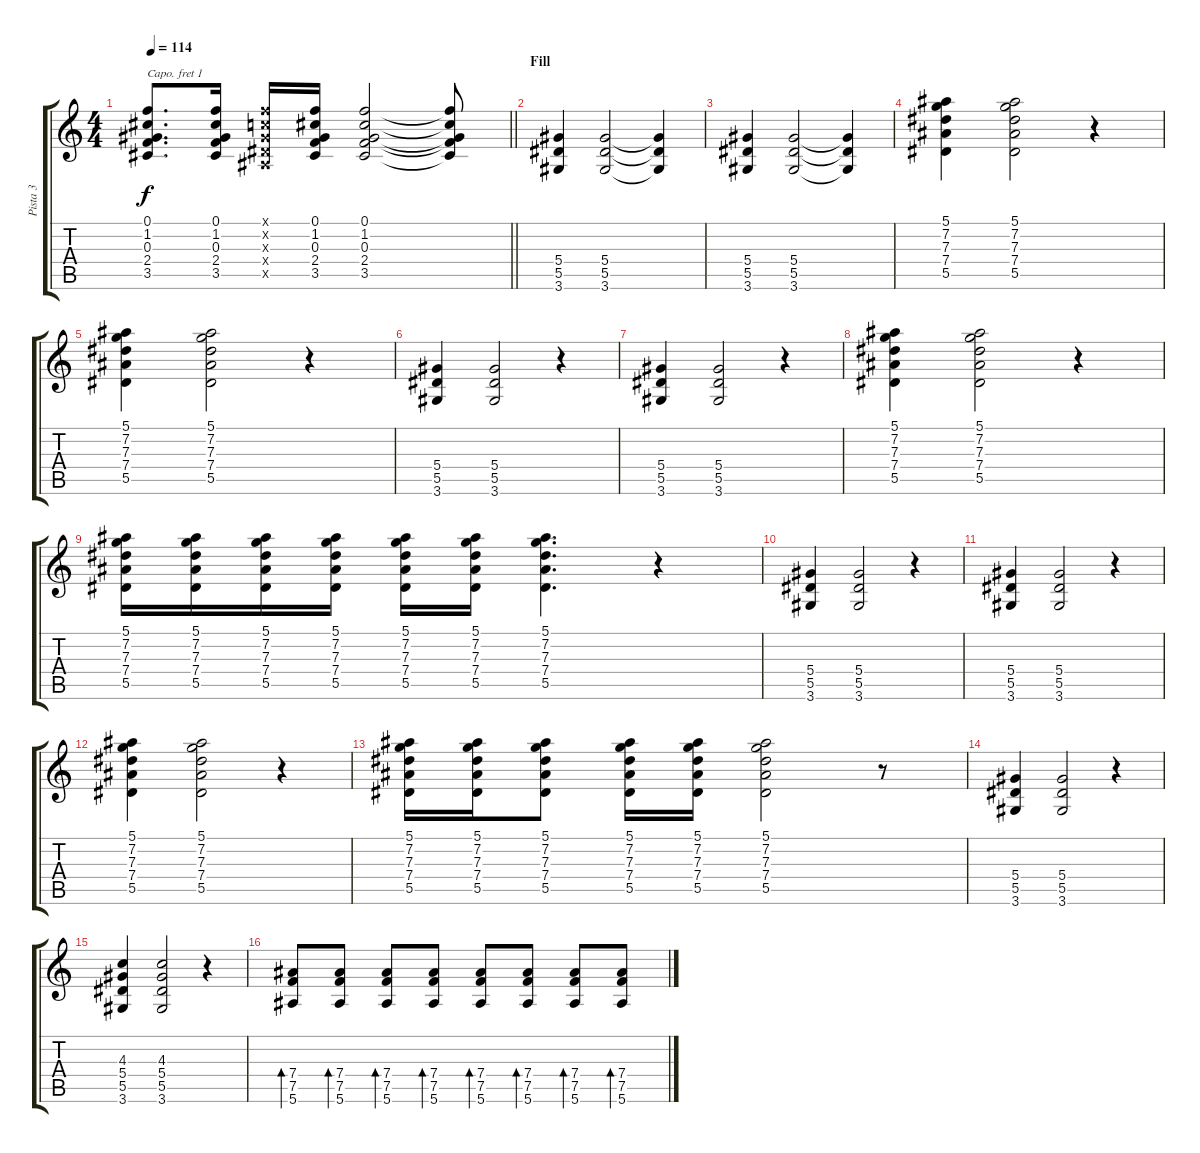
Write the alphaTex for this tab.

\track ("Pista 3" "Pista 3") {instrument acousticguitarsteel}
\staff {score tabs}
\capo 1
\tuning (E4 B3 G3 D3 A2 E2) {hide}
\ts (4 4)
\tempo 114
\clef g2
\barLineRight lightlight
\ks c
(0.1 1.2 0.3 2.4 3.5).8{d dy f} (0.1 1.2 0.3 2.4 3.5).16 (0.1{x} 0.2{x} 0.3{x} 0.4{x} 0.5{x}).16 (0.1 1.2 0.3 2.4 3.5).16 (0.1 1.2 0.3 2.4 3.5).2 (0.1{t} 1.2{t} 0.3{t} 2.4{t} 3.5{t}).8 |
\section ("" "Fill")
(5.4 5.5 3.6).4{balance 3} (5.4 5.5 3.6).2 (5.4{t} 5.5{t} 3.6{t}).4 |
(5.4 5.5 3.6).4 (5.4 5.5 3.6).2 (5.4{t} 5.5{t} 3.6{t}).4 |
(5.1 7.2 7.3 7.4 5.5).4 (5.1 7.2 7.3 7.4 5.5).2 r.4 |
(5.1 7.2 7.3 7.4 5.5).4 (5.1 7.2 7.3 7.4 5.5).2 r.4 |
(5.4 5.5 3.6).4 (5.4 5.5 3.6).2 r.4 |
(5.4 5.5 3.6).4 (5.4 5.5 3.6).2 r.4 |
(5.1 7.2 7.3 7.4 5.5).4 (5.1 7.2 7.3 7.4 5.5).2 r.4 |
(5.1 7.2 7.3 7.4 5.5).16 (5.1 7.2 7.3 7.4 5.5).16 (5.1 7.2 7.3 7.4 5.5).16 (5.1 7.2 7.3 7.4 5.5).16 (5.1 7.2 7.3 7.4 5.5).16 (5.1 7.2 7.3 7.4 5.5).16 (5.1 7.2 7.3 7.4 5.5).4{d} r.4 |
(5.4 5.5 3.6).4 (5.4 5.5 3.6).2 r.4 |
(5.4 5.5 3.6).4 (5.4 5.5 3.6).2 r.4 |
(5.1 7.2 7.3 7.4 5.5).4 (5.1 7.2 7.3 7.4 5.5).2 r.4 |
(5.1 7.2 7.3 7.4 5.5).16 (5.1 7.2 7.3 7.4 5.5).16 (5.1 7.2 7.3 7.4 5.5).8 (5.1 7.2 7.3 7.4 5.5).16 (5.1 7.2 7.3 7.4 5.5).16 (5.1 7.2 7.3 7.4 5.5).2 r.8 |
(5.4 5.5 3.6).4 (5.4 5.5 3.6).2 r.4 |
(4.3 5.4 5.5 3.6).4 (4.3 5.4 5.5 3.6).2 r.4 |
(7.4 7.5 5.6).8{bd 60} (7.4 7.5 5.6).8{bd 60} (7.4 7.5 5.6).8{bd 60} (7.4 7.5 5.6).8{bd 60} (7.4 7.5 5.6).8{bd 60} (7.4 7.5 5.6).8{bd 60} (7.4 7.5 5.6).8{bd 60} (7.4 7.5 5.6).8{bd 60}
